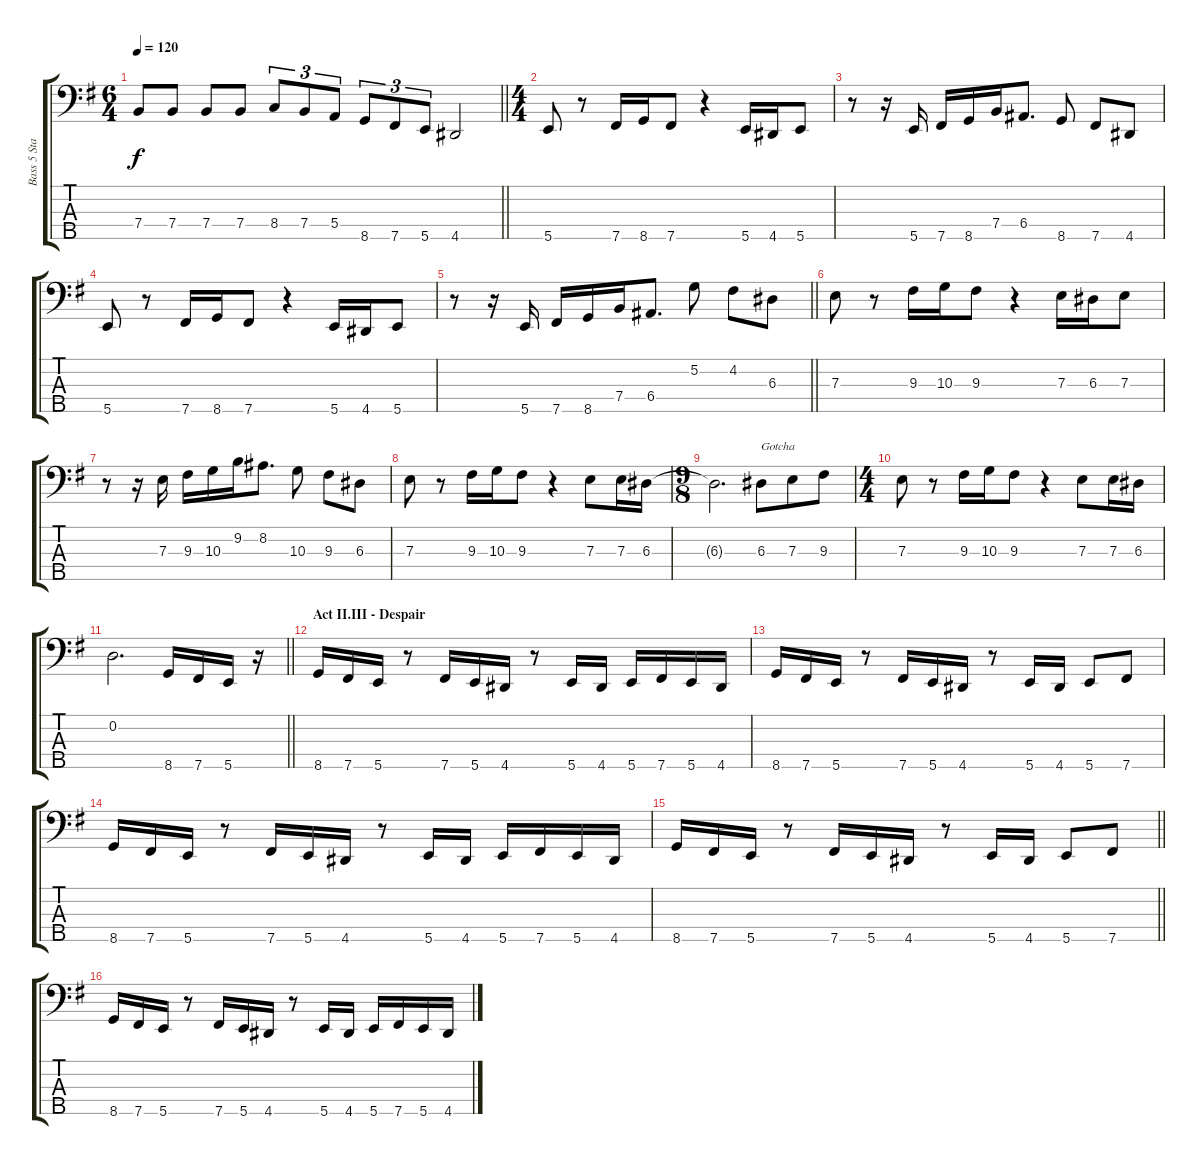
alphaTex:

\track ("Bass 5 Standard" "Bass 5 Sta") {instrument electricbassfinger}
\staff {score tabs}
\tuning (G2 D2 A1 E1 B0) {hide}
\ts (6 4)
\tempo 120
\clef f4
\barLineRight lightlight
\ks eminor
7.4.8{dy f} 7.4.8 7.4.8 7.4.8 8.4.8{tu (3 2)} 7.4.8{tu (3 2)} 5.4.8{tu (3 2)} 8.5.8{tu (3 2)} 7.5.8{tu (3 2)} 5.5.8{tu (3 2)} 4.5.2 |
\ts (4 4)
\section ("" "")
5.5.8 r.8 7.5.16 8.5.16 7.5.8 r.4 5.5.16 4.5.16 5.5.8 |
r.8 r.16 5.5.16 7.5.16 8.5.16 7.4.16 6.4.8{d} 8.5.8 7.5.8 4.5.8 |
5.5.8 r.8 7.5.16 8.5.16 7.5.8 r.4 5.5.16 4.5.16 5.5.8 |
\barLineRight lightlight
r.8 r.16 5.5.16 7.5.16 8.5.16 7.4.16 6.4.8{d} 5.2.8 4.2.8 6.3.8 |
7.3.8 r.8 9.3.16 10.3.16 9.3.8 r.4 7.3.16 6.3.16 7.3.8 |
r.8 r.16 7.3.16 9.3.16 10.3.16 9.2.16 8.2.8{d} 10.3.8 9.3.8 6.3.8 |
7.3.8 r.8 9.3.16 10.3.16 9.3.8 r.4 7.3.8 7.3.16 6.3.16 |
\ts (9 8)
6.3{t}.2{d} 6.3.8{txt "Gotcha"} 7.3.8 9.3.8 |
\ts (4 4)
7.3.8 r.8 9.3.16 10.3.16 9.3.8 r.4 7.3.8 7.3.16 6.3.16 |
\barLineRight lightlight
0.2.2{d} 8.5.16 7.5.16 5.5.16 r.16 |
\section ("" "Act II.III - Despair")
8.5.16 7.5.16 5.5.16 r.8 7.5.16 5.5.16 4.5.16 r.8 5.5.16 4.5.16 5.5.16 7.5.16 5.5.16 4.5.16 |
8.5.16 7.5.16 5.5.16 r.8 7.5.16 5.5.16 4.5.16 r.8 5.5.16 4.5.16 5.5.8 7.5.8 |
8.5.16 7.5.16 5.5.16 r.8 7.5.16 5.5.16 4.5.16 r.8 5.5.16 4.5.16 5.5.16 7.5.16 5.5.16 4.5.16 |
\barLineRight lightlight
8.5.16 7.5.16 5.5.16 r.8 7.5.16 5.5.16 4.5.16 r.8 5.5.16 4.5.16 5.5.8 7.5.8 |
8.5.16 7.5.16 5.5.16 r.8 7.5.16 5.5.16 4.5.16 r.8 5.5.16 4.5.16 5.5.16 7.5.16 5.5.16 4.5.16
